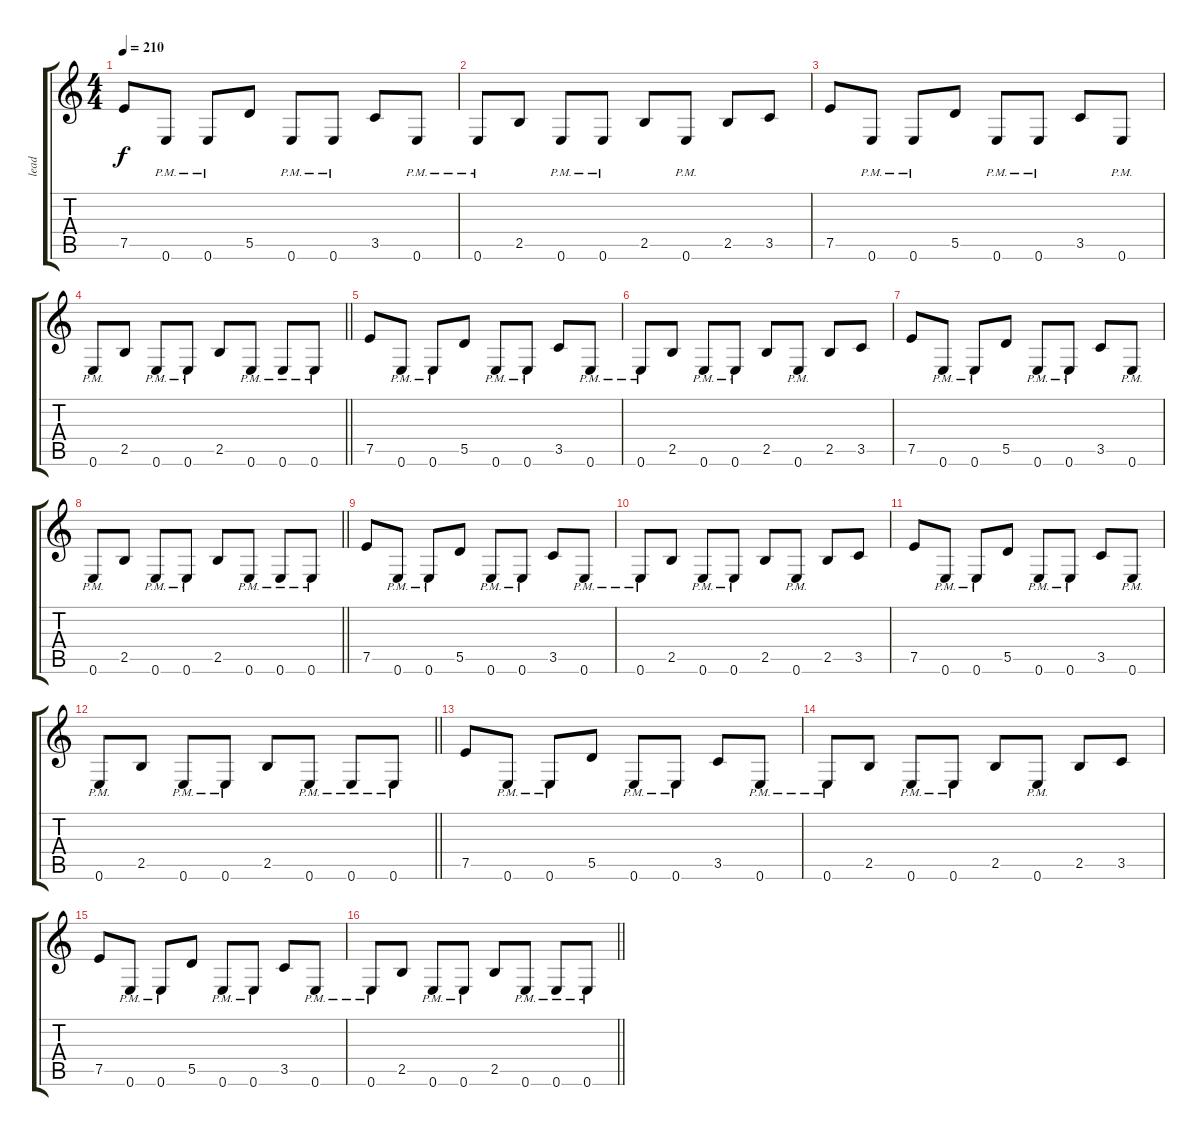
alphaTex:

\track ("lead" "lead") {instrument distortionguitar}
\staff {score tabs}
\tuning (E4 B3 G3 D3 A2 E2) {hide}
\ts (4 4)
\section ("" "")
\tempo 210
\clef g2
\ks c
7.5.8{dy f} 0.6{pm}.8 0.6{pm}.8 5.5.8 0.6{pm}.8 0.6{pm}.8 3.5.8 0.6{pm}.8 |
0.6{pm}.8 2.5.8 0.6{pm}.8 0.6{pm}.8 2.5.8 0.6{pm}.8 2.5.8 3.5.8 |
7.5.8 0.6{pm}.8 0.6{pm}.8 5.5.8 0.6{pm}.8 0.6{pm}.8 3.5.8 0.6{pm}.8 |
\barLineRight lightlight
0.6{pm}.8 2.5.8 0.6{pm}.8 0.6{pm}.8 2.5.8 0.6{pm}.8 0.6{pm}.8 0.6{pm}.8 |
7.5.8 0.6{pm}.8 0.6{pm}.8 5.5.8 0.6{pm}.8 0.6{pm}.8 3.5.8 0.6{pm}.8 |
0.6{pm}.8 2.5.8 0.6{pm}.8 0.6{pm}.8 2.5.8 0.6{pm}.8 2.5.8 3.5.8 |
7.5.8 0.6{pm}.8 0.6{pm}.8 5.5.8 0.6{pm}.8 0.6{pm}.8 3.5.8 0.6{pm}.8 |
\barLineRight lightlight
0.6{pm}.8 2.5.8 0.6{pm}.8 0.6{pm}.8 2.5.8 0.6{pm}.8 0.6{pm}.8 0.6{pm}.8 |
\section ("" "")
7.5.8 0.6{pm}.8 0.6{pm}.8 5.5.8 0.6{pm}.8 0.6{pm}.8 3.5.8 0.6{pm}.8 |
0.6{pm}.8 2.5.8 0.6{pm}.8 0.6{pm}.8 2.5.8 0.6{pm}.8 2.5.8 3.5.8 |
7.5.8 0.6{pm}.8 0.6{pm}.8 5.5.8 0.6{pm}.8 0.6{pm}.8 3.5.8 0.6{pm}.8 |
\barLineRight lightlight
0.6{pm}.8 2.5.8 0.6{pm}.8 0.6{pm}.8 2.5.8 0.6{pm}.8 0.6{pm}.8 0.6{pm}.8 |
7.5.8 0.6{pm}.8 0.6{pm}.8 5.5.8 0.6{pm}.8 0.6{pm}.8 3.5.8 0.6{pm}.8 |
0.6{pm}.8 2.5.8 0.6{pm}.8 0.6{pm}.8 2.5.8 0.6{pm}.8 2.5.8 3.5.8 |
7.5.8 0.6{pm}.8 0.6{pm}.8 5.5.8 0.6{pm}.8 0.6{pm}.8 3.5.8 0.6{pm}.8 |
\barLineRight lightlight
0.6{pm}.8 2.5.8 0.6{pm}.8 0.6{pm}.8 2.5.8 0.6{pm}.8 0.6{pm}.8 0.6{pm}.8
